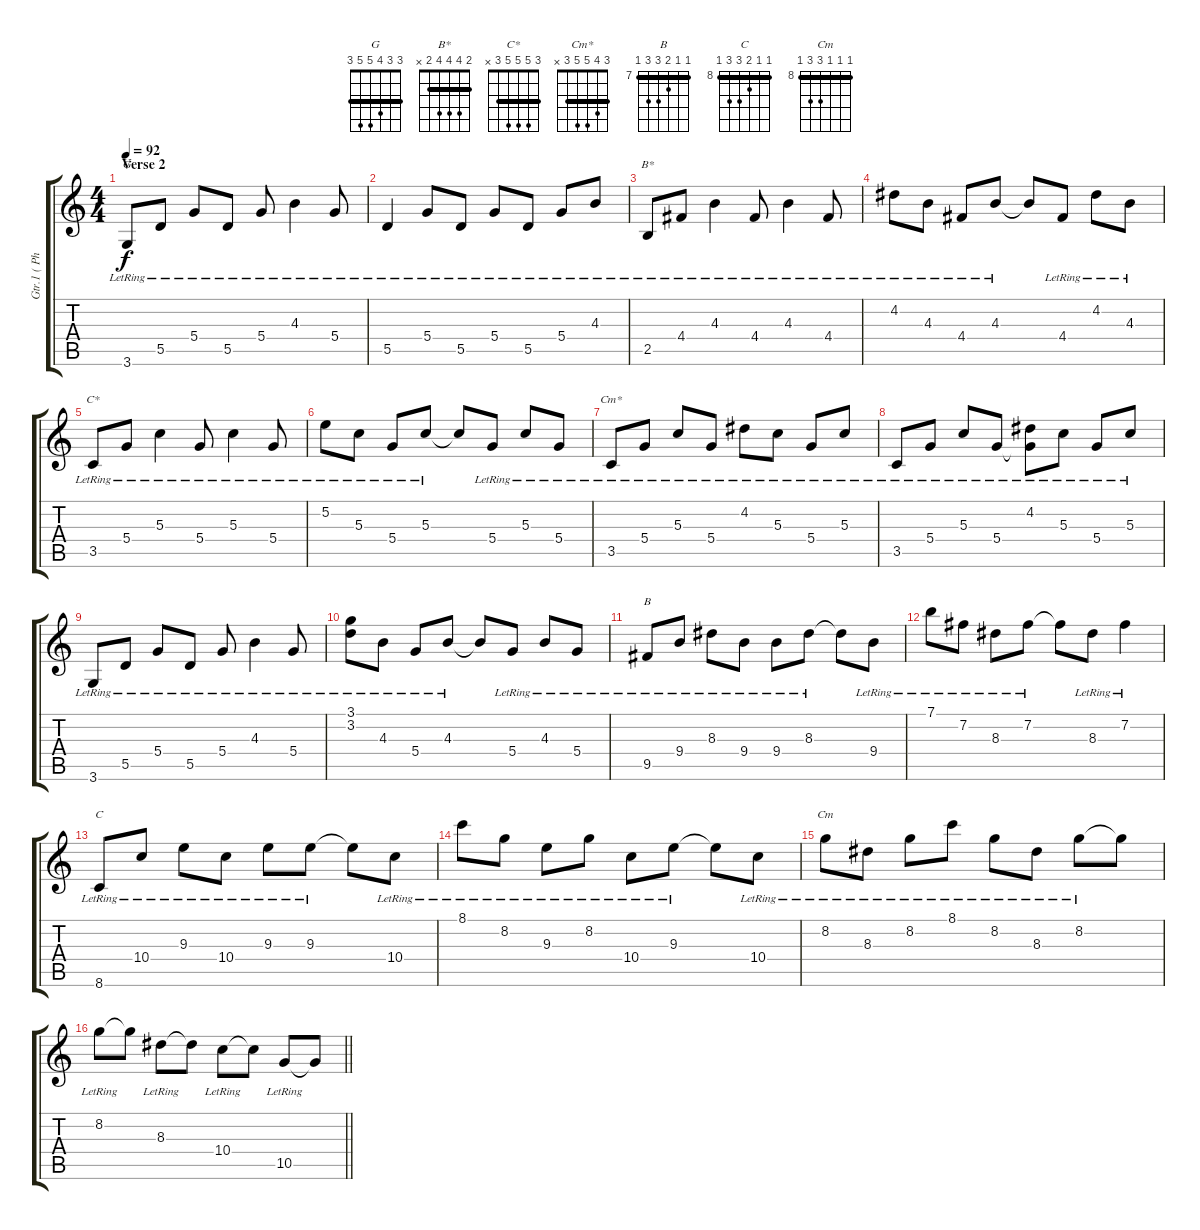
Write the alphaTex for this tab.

\track ("Gtr.1 ( Phillip Selway )" "Gtr.1 ( Ph") {instrument electricguitarclean}
\staff {score tabs}
\tuning (E4 B3 G3 D3 A2 E2) {hide}
\chord ("G" 3 3 4 5 5 3) {barre 3}
\chord ("B*" 2 4 4 4 2 x) {barre 2}
\chord ("C*" 3 5 5 5 3 x) {barre 3}
\chord ("Cm*" 3 4 5 5 3 x) {barre 3}
\chord ("B" 7 7 8 9 9 7) {firstfret 7 barre 7}
\chord ("C" 8 8 9 10 10 8) {firstfret 8 barre 8}
\chord ("Cm" 8 8 8 10 10 8) {firstfret 8 barre 8}
\ts (4 4)
\section ("" "Verse 2")
\tempo 92
\clef g2
\ks c
3.6{lr}.8{ch "G" dy f} 5.5{lr}.8 5.4{lr}.8 5.5{lr}.8 5.4{lr}.8 4.3{lr}.4 5.4{lr}.8 |
5.5{lr}.4 5.4{lr}.8 5.5{lr}.8 5.4{lr}.8 5.5{lr}.8 5.4{lr}.8 4.3{lr}.8 |
2.5{lr}.8{ch "B*"} 4.4{lr}.8 4.3{lr}.4 4.4{lr}.8 4.3{lr}.4 4.4{lr}.8 |
4.2{lr}.8 4.3{lr}.8 4.4{lr}.8 4.3{lr}.8 4.3{t}.8 4.4{lr}.8 4.2{lr}.8 4.3{lr}.8 |
3.5{lr}.8{ch "C*"} 5.4{lr}.8 5.3{lr}.4 5.4{lr}.8 5.3{lr}.4 5.4{lr}.8 |
5.2{lr}.8 5.3{lr}.8 5.4{lr}.8 5.3{lr}.8 5.3{t}.8 5.4{lr}.8 5.3{lr}.8 5.4{lr}.8 |
3.5{lr}.8{ch "Cm*"} 5.4{lr}.8 5.3{lr}.8 5.4{lr}.8 4.2{lr}.8 5.3{lr}.8 5.4{lr}.8 5.3{lr}.8 |
3.5{lr}.8 5.4{lr}.8 5.3{lr}.8 5.4{lr}.8 (4.2{lr} 5.4{t}).8 5.3{lr}.8 5.4{lr}.8 5.3{lr}.8 |
3.6{lr}.8 5.5{lr}.8 5.4{lr}.8 5.5{lr}.8 5.4{lr}.8 4.3{lr}.4 5.4{lr}.8 |
(3.1{lr} 3.2{lr}).8 4.3{lr}.8 5.4{lr}.8 4.3{lr}.8 4.3{t}.8 5.4{lr}.8 4.3{lr}.8 5.4{lr}.8 |
9.5{lr}.8{ch "B"} 9.4{lr}.8 8.3{lr}.8 9.4{lr}.8 9.4{lr}.8 8.3{lr}.8 8.3{t}.8 9.4{lr}.8 |
7.1{lr}.8 7.2{lr}.8 8.3{lr}.8 7.2{lr}.8 7.2{t}.8 8.3{lr}.8 7.2{lr}.4 |
8.6{lr}.8{ch "C"} 10.4{lr}.8 9.3{lr}.8 10.4{lr}.8 9.3{lr}.8 9.3{lr}.8 9.3{t}.8 10.4{lr}.8 |
8.1{lr}.8 8.2{lr}.8 9.3{lr}.8 8.2{lr}.8 10.4{lr}.8 9.3{lr}.8 9.3{t}.8 10.4{lr}.8 |
8.2{lr}.8{ch "Cm"} 8.3{lr}.8 8.2{lr}.8 8.1{lr}.8 8.2{lr}.8 8.3{lr}.8 8.2{lr}.8 8.2{t}.8 |
\barLineRight lightlight
8.2{lr}.8 8.2{t}.8 8.3{lr}.8 8.3{t}.8 10.4{lr}.8 10.4{t}.8 10.5{lr}.8 10.5{t}.8
